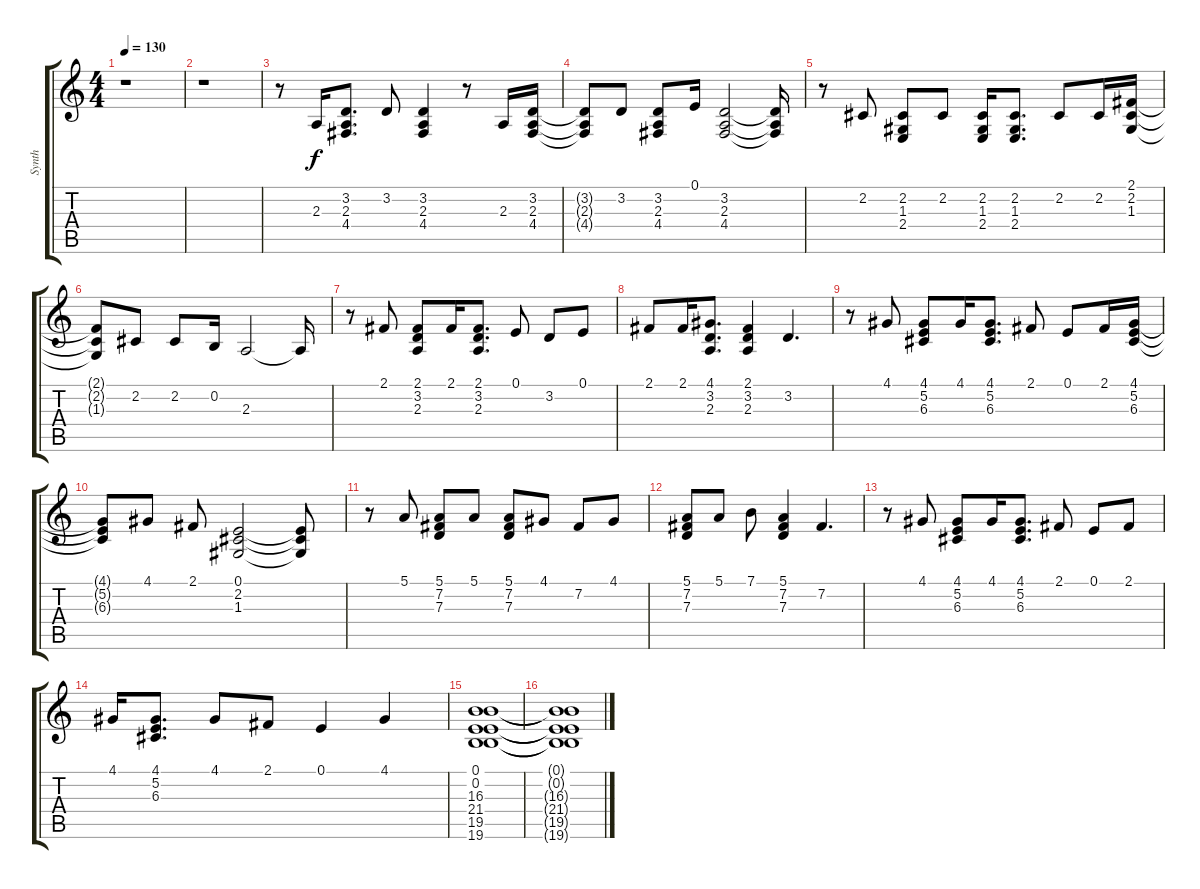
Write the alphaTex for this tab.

\track ("Synth" "Synth") {instrument pad3polysynth}
\staff {score tabs}
\tuning (E4 B3 G3 D3 A2 E2) {hide}
\ts (4 4)
\tempo 130
\clef g2
\ks c
r.1{dy f} |
r.1 |
r.8 2.3.16 (3.2 2.3 4.4).8{d} 3.2.8 (3.2 2.3 4.4).4 r.8 2.3.16 (3.2 2.3 4.4).16 |
(3.2{t} 2.3{t} 4.4{t}).8 3.2.8 (3.2 2.3 4.4).8 0.1.16 (3.2 2.3 4.4).2 (3.2{t} 2.3{t} 4.4{t}).16 |
r.8 2.2.8 (2.2 1.3 2.4).8 2.2.8 (2.2 1.3 2.4).16 (2.2 1.3 2.4).8{d} 2.2.8 2.2.16 (2.1 2.2 1.3).16 |
(2.1{t} 2.2{t} 1.3{t}).8 2.2.8 2.2.8 0.2.16 2.3.2 2.3{t}.16 |
r.8 2.1.8 (2.1 3.2 2.3).8 2.1.16 (2.1 3.2 2.3).8{d} 0.1.8 3.2.8 0.1.8 |
2.1.8 2.1.16 (4.1 3.2 2.3).8{d} (2.1 3.2 2.3).4 3.2.4{d} |
r.8 4.1.8 (4.1 5.2 6.3).8 4.1.16 (4.1 5.2 6.3).8{d} 2.1.8 0.1.8 2.1.16 (4.1 5.2 6.3).16 |
(4.1{t} 5.2{t} 6.3{t}).8 4.1.8 2.1.8 (0.1 2.2 1.3).2 (0.1{t} 2.2{t} 1.3{t}).8 |
r.8 5.1.8 (5.1 7.2 7.3).8 5.1.8 (5.1 7.2 7.3).8 4.1.8 7.2.8 4.1.8 |
(5.1 7.2 7.3).8 5.1.8 7.1.8 (5.1 7.2 7.3).4 7.2.4{d} |
r.8 4.1.8 (4.1 5.2 6.3).8 4.1.16 (4.1 5.2 6.3).8{d} 2.1.8 0.1.8 2.1.8 |
4.1.16 (4.1 5.2 6.3).8{d} 4.1.8 2.1.8 0.1.4 4.1.4 |
(0.1 0.2 16.3 21.4 19.5 19.6).1 |
(0.1{t} 0.2{t} 16.3{t} 21.4{t} 19.5{t} 19.6{t}).1
